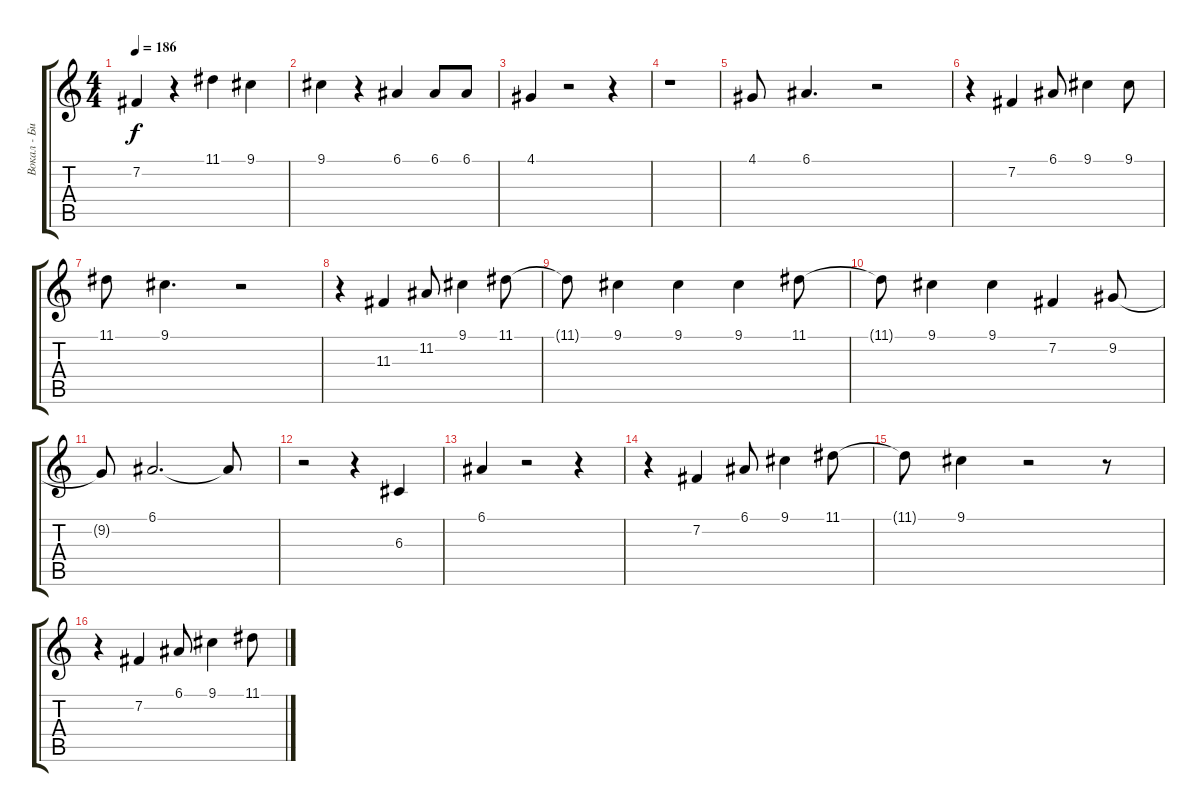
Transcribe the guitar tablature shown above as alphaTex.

\track ("Вокал - Билли Джо" "Вокал - Би") {instrument altosax}
\staff {score tabs}
\tuning (E4 B3 G3 D3 A2 E2) {hide}
\ts (4 4)
\tempo 186
\clef g2
\ks c
7.2.4{dy f} r.4 11.1.4 9.1.4 |
9.1.4 r.4 6.1.4 6.1.8 6.1.8 |
4.1.4 r.2 r.4 |
r.1 |
4.1.8 6.1.4{d} r.2 |
r.4 7.2.4 6.1.8 9.1.4 9.1.8 |
11.1.8 9.1.4{d} r.2 |
r.4 11.3.4 11.2.8 9.1.4 11.1.8 |
11.1{t}.8 9.1.4 9.1.4 9.1.4 11.1.8 |
11.1{t}.8 9.1.4 9.1.4 7.2.4 9.2.8 |
9.2{t}.8 6.1.2{d} 6.1{t}.8 |
r.2 r.4 6.3.4 |
6.1.4 r.2 r.4 |
r.4 7.2.4 6.1.8 9.1.4 11.1.8 |
11.1{t}.8 9.1.4 r.2 r.8 |
r.4 7.2.4 6.1.8 9.1.4 11.1.8
